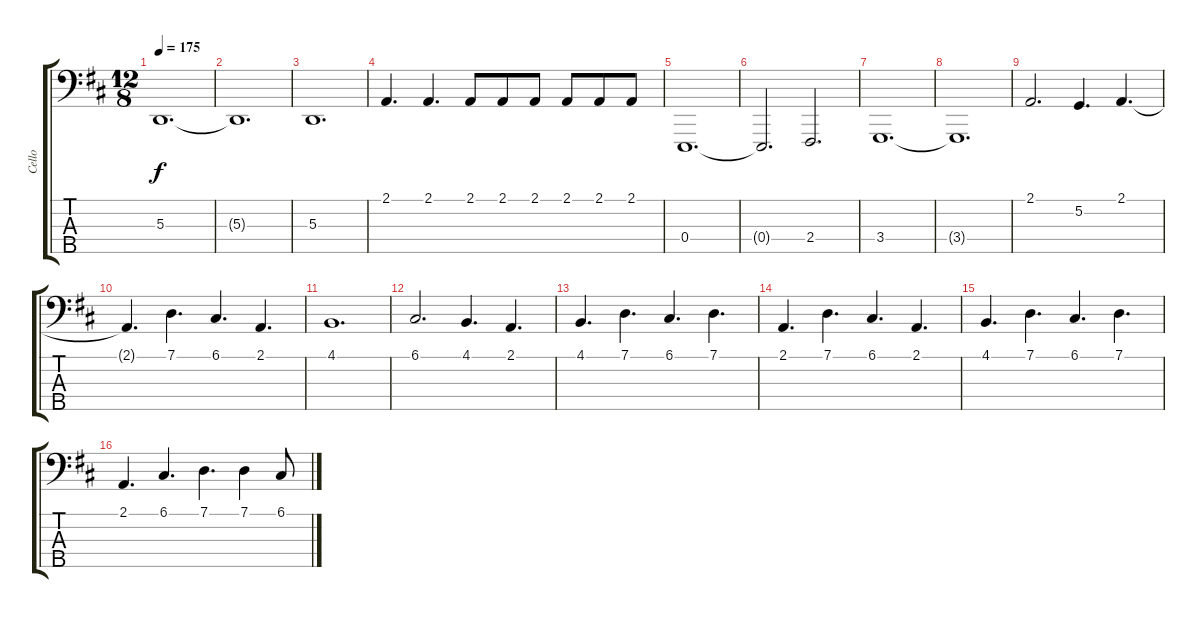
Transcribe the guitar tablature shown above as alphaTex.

\track ("Cello" "Cello") {instrument cello bank 255}
\staff {score tabs}
\tuning (G2 D2 A1 E1 B0) {hide}
\ts (12 8)
\tempo 175
\clef f4
\ks d
5.3.1{d dy f} |
5.3{t}.1{d} |
5.3.1{d} |
2.1.4{d} 2.1.4{d} 2.1.8 2.1.8 2.1.8 2.1.8 2.1.8 2.1.8 |
0.4.1{d} |
0.4{t}.2{d} 2.4.2{d} |
3.4.1{d} |
3.4{t}.1{d} |
2.1.2{d} 5.2.4{d} 2.1.4{d} |
2.1{t}.4{d} 7.1.4{d} 6.1.4{d} 2.1.4{d} |
4.1.1{d} |
6.1.2{d} 4.1.4{d} 2.1.4{d} |
4.1.4{d} 7.1.4{d} 6.1.4{d} 7.1.4{d} |
2.1.4{d} 7.1.4{d} 6.1.4{d} 2.1.4{d} |
4.1.4{d} 7.1.4{d} 6.1.4{d} 7.1.4{d} |
2.1.4{d} 6.1.4{d} 7.1.4{d} 7.1.4 6.1.8
